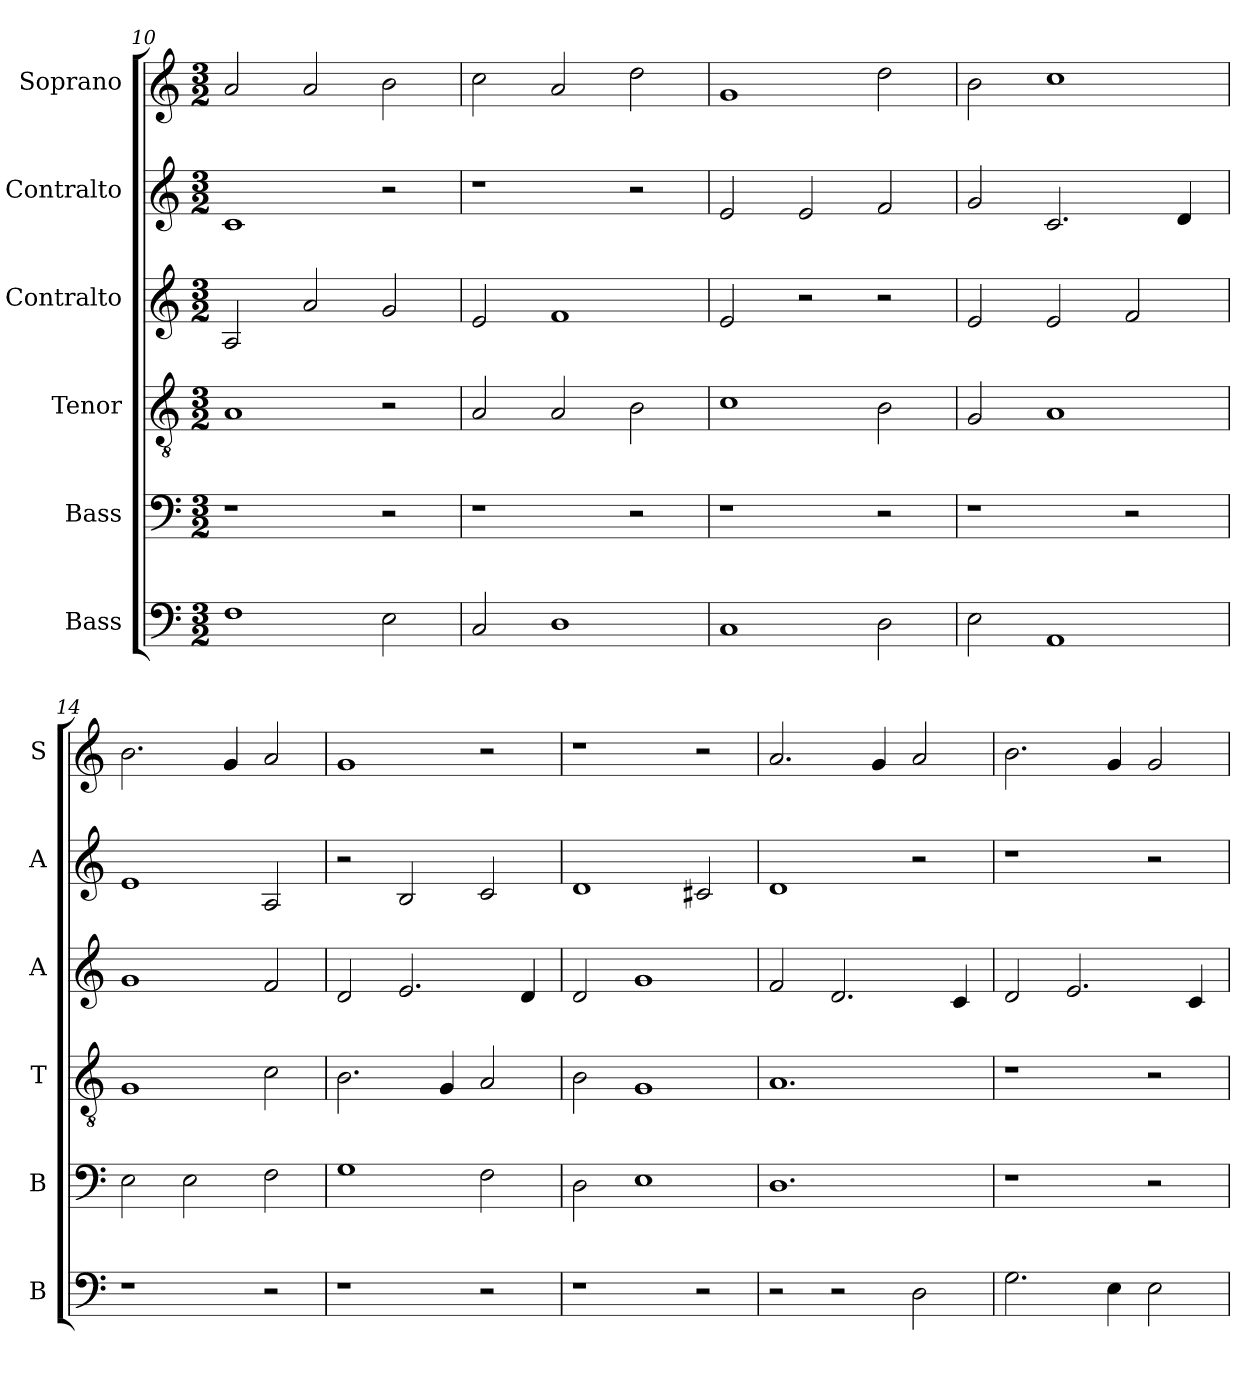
**kern	**kern	**kern	**kern	**kern	**kern
*part6	*part5	*part4	*part3	*part2	*part1
*staff6	*staff5	*staff4	*staff3	*staff2	*staff1
*I"Bass	*I"Bass	*I"Tenor	*I"Contralto	*I"Contralto	*I"Soprano
*I'B	*I'B	*I'T	*I'A	*I'A	*I'S
*clefF4	*clefF4	*clefGv2	*clefG2	*clefG2	*clefG2
*k[]	*k[]	*k[]	*k[]	*k[]	*k[]
*G:mix	*G:mix	*G:mix	*G:mix	*G:mix	*G:mix
*M3/2	*M3/2	*M3/2	*M3/2	*M3/2	*M3/2
=10	=10	=10	=10	=10	=10
1F	1r	1A	2A	1c	2a
.	.	.	2a	.	2a
2E	2r	2r	2g	2r	2b
=11	=11	=11	=11	=11	=11
2C	1r	2A	2e	1r	2cc
1D	.	2A	1f	.	2a
.	2r	2B	.	2r	2dd
=12	=12	=12	=12	=12	=12
1C	1r	1c	2e	2e	1g
.	.	.	2r	2e	.
2D	2r	2B	2r	2f	2dd
=13	=13	=13	=13	=13	=13
2E	1r	2G	2e	2g	2b
1AA	.	1A	2e	2.c	1cc
.	2r	.	2f	.	.
.	.	.	.	4d	.
=14	=14	=14	=14	=14	=14
1r	2E	1G	1g	1e	2.b
.	2E	.	.	.	.
.	.	.	.	.	4g
2r	2F	2c	2f	2A	2a
=15	=15	=15	=15	=15	=15
1r	1G	2.B	2d	2r	1g
.	.	.	2.e	2B	.
.	.	4G	.	.	.
2r	2F	2A	.	2c	2r
.	.	.	4d	.	.
=16	=16	=16	=16	=16	=16
1r	2D	2B	2d	1d	1r
.	1E	1G	1g	.	.
2r	.	.	.	2c#X	2r
=17	=17	=17	=17	=17	=17
2r	1.D	1.A	2f	1d	2.a
2r	.	.	2.d	.	.
.	.	.	.	.	4g
2D	.	.	.	2r	2a
.	.	.	4c	.	.
=18	=18	=18	=18	=18	=18
2.G	1r	1r	2d	1r	2.b
.	.	.	2.e	.	.
4E	.	.	.	.	4g
2E	2r	2r	.	2r	2g
.	.	.	4c	.	.
=	=	=	=	=	=
*-	*-	*-	*-	*-	*-
